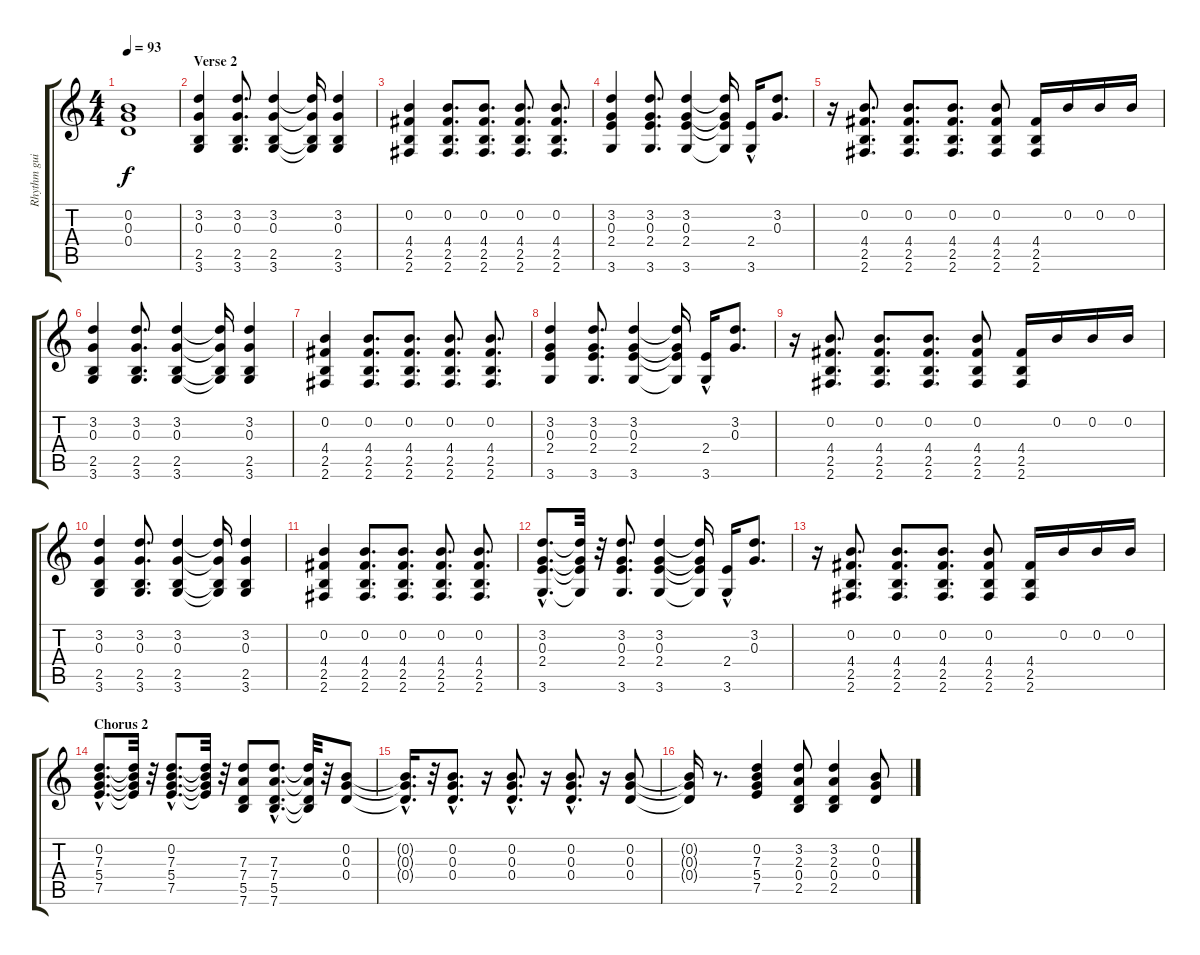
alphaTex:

\track ("Rhythm guitar" "Rhythm gui") {instrument acousticguitarsteel}
\staff {score tabs}
\tuning (E4 B3 G3 D3 A2 E2) {hide}
\ts (4 4)
\tempo 93
\clef g2
\ks c
(0.2{t} 0.3{t} 0.4{t}).1{dy f} |
\section ("" "Verse 2")
(3.2 0.3 2.5 3.6).4 (3.2 0.3 2.5 3.6).8{d} (3.2 0.3 2.5 3.6).4 (3.2{t} 0.3{t} 2.5{t} 3.6{t}).16 (3.2 0.3 2.5 3.6).4 |
(0.2 4.4 2.5 2.6).4 (0.2 4.4 2.5 2.6).8{d} (0.2 4.4 2.5 2.6).8{d} (0.2 4.4 2.5 2.6).8{d} (0.2 4.4 2.5 2.6).8{d} |
(3.2 0.3 2.4 3.6).4 (3.2 0.3 2.4 3.6).8{d} (3.2 0.3 2.4 3.6).4 (3.2{t} 0.3{t} 2.4{t} 3.6{t}).16 (2.4{hac} 3.6{hac}).16 (3.2 0.3).8{d} |
r.16 (0.2 4.4 2.5 2.6).8{d} (0.2 4.4 2.5 2.6).8{d} (0.2 4.4 2.5 2.6).8{d} (0.2 4.4 2.5 2.6).8 (4.4 2.5 2.6).16 0.2.16 0.2.16 0.2.16 |
(3.2 0.3 2.5 3.6).4 (3.2 0.3 2.5 3.6).8{d} (3.2 0.3 2.5 3.6).4 (3.2{t} 0.3{t} 2.5{t} 3.6{t}).16 (3.2 0.3 2.5 3.6).4 |
(0.2 4.4 2.5 2.6).4 (0.2 4.4 2.5 2.6).8{d} (0.2 4.4 2.5 2.6).8{d} (0.2 4.4 2.5 2.6).8{d} (0.2 4.4 2.5 2.6).8{d} |
(3.2 0.3 2.4 3.6).4 (3.2 0.3 2.4 3.6).8{d} (3.2 0.3 2.4 3.6).4 (3.2{t} 0.3{t} 2.4{t} 3.6{t}).16 (2.4{hac} 3.6{hac}).16 (3.2 0.3).8{d} |
r.16 (0.2 4.4 2.5 2.6).8{d} (0.2 4.4 2.5 2.6).8{d} (0.2 4.4 2.5 2.6).8{d} (0.2 4.4 2.5 2.6).8 (4.4 2.5 2.6).16 0.2.16 0.2.16 0.2.16 |
(3.2 0.3 2.5 3.6).4 (3.2 0.3 2.5 3.6).8{d} (3.2 0.3 2.5 3.6).4 (3.2{t} 0.3{t} 2.5{t} 3.6{t}).16 (3.2 0.3 2.5 3.6).4 |
(0.2 4.4 2.5 2.6).4 (0.2 4.4 2.5 2.6).8{d} (0.2 4.4 2.5 2.6).8{d} (0.2 4.4 2.5 2.6).8{d} (0.2 4.4 2.5 2.6).8{d} |
(3.2{hac} 0.3{hac} 2.4{hac} 3.6{hac}).8{d} (3.2{t} 0.3{t} 2.4{t} 3.6{t}).32 r.32 (3.2 0.3 2.4 3.6).8{d} (3.2 0.3 2.4 3.6).4 (3.2{t} 0.3{t} 2.4{t} 3.6{t}).16 (2.4{hac} 3.6{hac}).16 (3.2 0.3).8{d} |
r.16 (0.2 4.4 2.5 2.6).8{d} (0.2 4.4 2.5 2.6).8{d} (0.2 4.4 2.5 2.6).8{d} (0.2 4.4 2.5 2.6).8 (4.4 2.5 2.6).16 0.2.16 0.2.16 0.2.16 |
\section ("" "Chorus 2")
(0.2{hac} 7.3{hac} 5.4{hac} 7.5{hac}).8{d} (0.2{t} 7.3{t} 5.4{t} 7.5{t}).32 r.32 (0.2{hac} 7.3{hac} 5.4{hac} 7.5{hac}).8{d} (0.2{t} 7.3{t} 5.4{t} 7.5{t}).32 r.32 (7.3 7.4 5.5 7.6).8 (7.3{hac} 7.4{hac} 5.5{hac} 7.6{hac}).8{d} (7.3{t} 7.4{t} 5.5{t} 7.6{t}).32 r.32 (0.2 0.3 0.4).8 |
(0.2{hac t} 0.3{hac t} 0.4{hac t}).16{d} r.32 (0.2{hac} 0.3{hac} 0.4{hac}).8{d} r.16 (0.2{hac} 0.3{hac} 0.4{hac}).8{d} r.16 (0.2{hac} 0.3{hac} 0.4{hac}).8{d} r.16 (0.2 0.3 0.4).8 |
(0.2{t} 0.3{t} 0.4{t}).16 r.8{d} (0.2 7.3 5.4 7.5).4 (3.2 2.3 0.4 2.5).8 (3.2 2.3 0.4 2.5).4 (0.2 0.3 0.4).8
